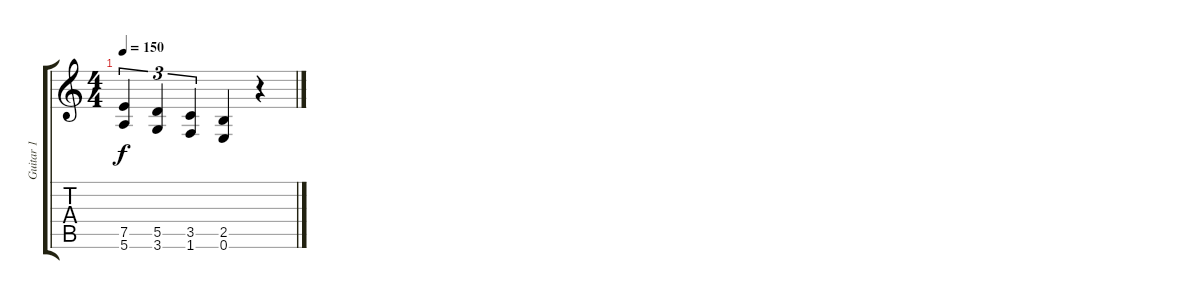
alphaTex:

\track ("Guitar 1" "Guitar 1") {instrument distortionguitar}
\staff {score tabs}
\tuning (E4 B3 G3 D3 A2 E2) {hide}
\ts (4 4)
\tempo 150
\clef g2
\ks c
(7.5 5.6).4{tu (3 2) dy f} (5.5 3.6).4{tu (3 2)} (3.5 1.6).4{tu (3 2)} (2.5 0.6).4 r.4
